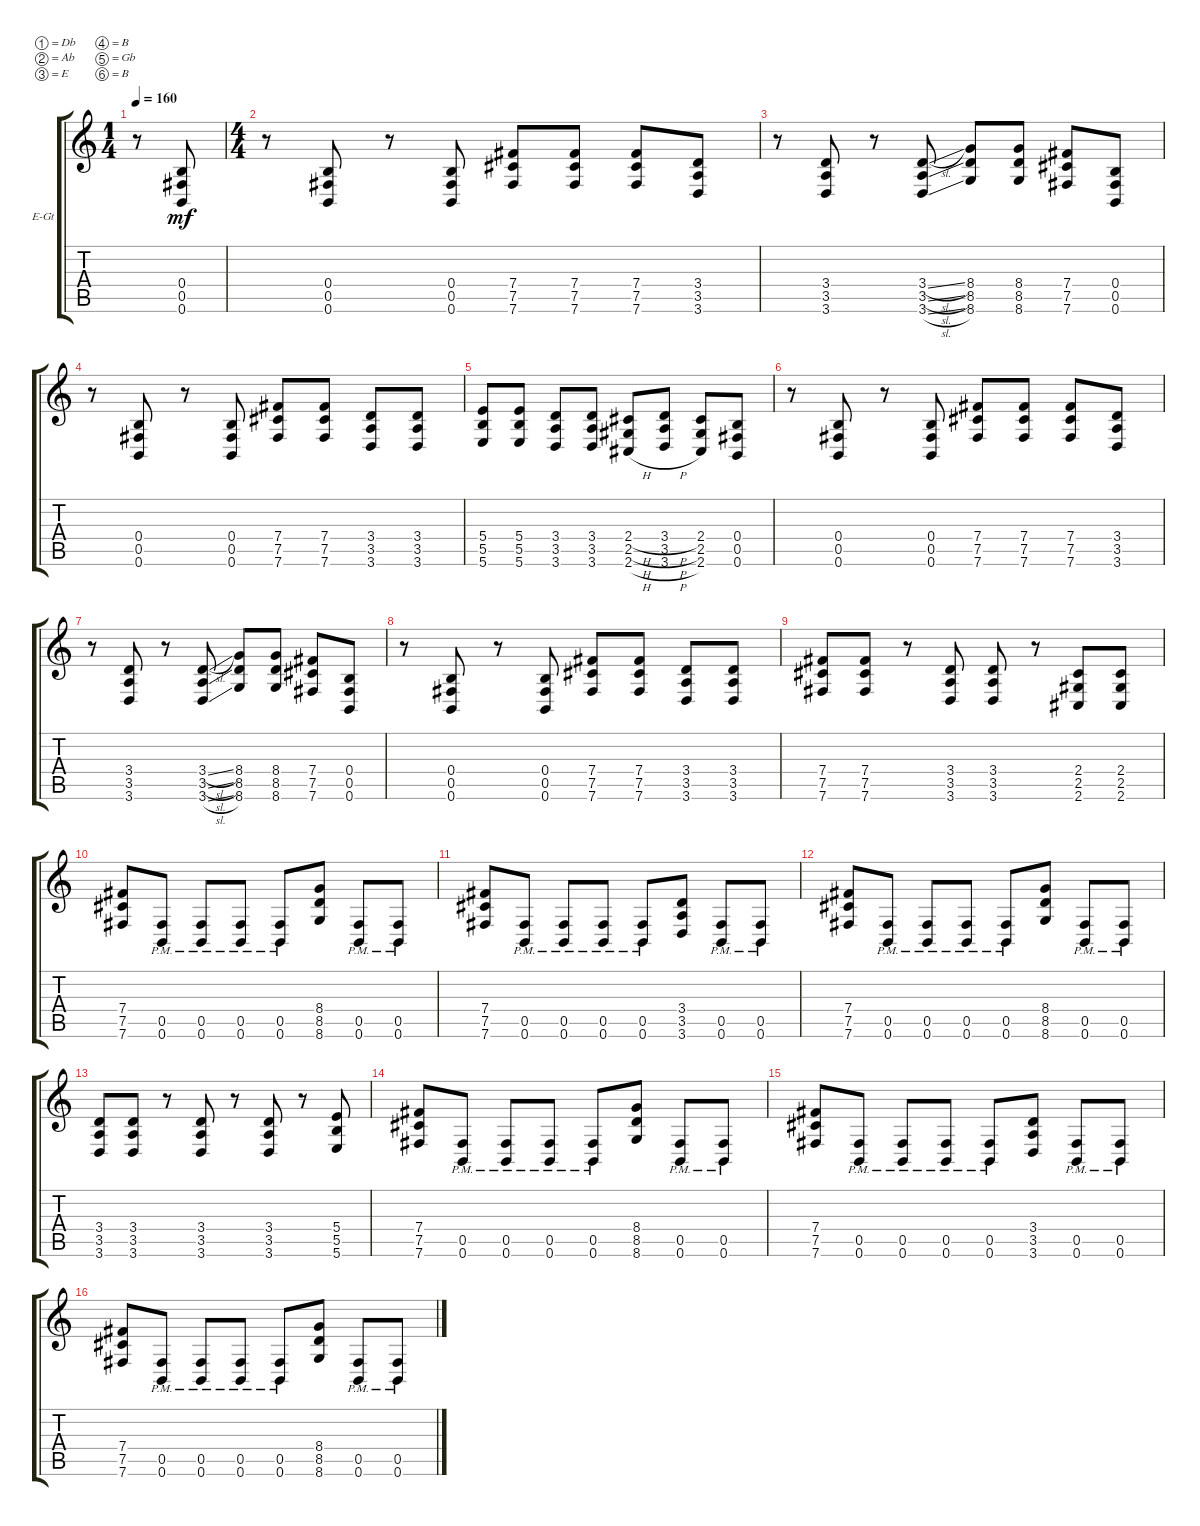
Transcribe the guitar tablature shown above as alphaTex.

\defaultSystemsLayout 4
\bracketExtendMode groupsimilarinstruments
\firstSystemTrackNameOrientation horizontal
\otherSystemsTrackNameOrientation horizontal
\track ("Electric Guitar" "E-Gt") {instrument distortionguitar}
\staff {score tabs}
\tuning (Db4 Ab3 E3 B2 Gb2 B1)
\ts (1 4)
\ac
\tempo 160
\clef g2
\ks c
r.8{dy mf instrument distortionguitar} (0.4 0.5 0.6).8 |
\ts (4 4)
r.8 (0.4 0.5 0.6).8 r.8 (0.4 0.5 0.6).8 (7.6 7.5 7.4).8 (7.4 7.5 7.6).8 (7.6 7.5 7.4).8 (3.4 3.5 3.6).8 |
r.8 (3.4 3.5 3.6).8 r.8 (3.6{sl} 3.5{sl} 3.4{sl}).8 (8.4 8.5 8.6).8 (8.6 8.5 8.4).8 (7.4 7.5 7.6).8 (0.6 0.5 0.4).8 |
r.8 (0.4 0.5 0.6).8 r.8 (0.4 0.5 0.6).8 (7.6 7.5 7.4).8 (7.4 7.5 7.6).8 (3.6 3.5 3.4).8 (3.4 3.5 3.6).8 |
(5.6 5.5 5.4).8 (5.4 5.5 5.6).8 (3.6 3.5 3.4).8 (3.6 3.5 3.4).8 (2.4{h} 2.5{h} 2.6{h}).8 (3.6{h} 3.5{h} 3.4{h}).8 (2.4 2.5 2.6).8 (0.6 0.5 0.4).8 |
r.8 (0.4 0.5 0.6).8 r.8 (0.4 0.5 0.6).8 (7.6 7.5 7.4).8 (7.4 7.5 7.6).8 (7.6 7.5 7.4).8 (3.4 3.5 3.6).8 |
r.8 (3.4 3.5 3.6).8 r.8 (3.6{sl} 3.5{sl} 3.4{sl}).8 (8.4 8.5 8.6).8 (8.6 8.5 8.4).8 (7.4 7.5 7.6).8 (0.6 0.5 0.4).8 |
r.8 (0.4 0.5 0.6).8 r.8 (0.4 0.5 0.6).8 (7.6 7.5 7.4).8 (7.4 7.5 7.6).8 (3.6 3.5 3.4).8 (3.4 3.5 3.6).8 |
(7.6 7.5 7.4).8 (7.4 7.5 7.6).8 r.8 (3.6 3.5 3.4).8 (3.4 3.5 3.6).8 r.8 (2.4 2.5 2.6).8 (2.6 2.5 2.4).8 |
(7.4 7.5 7.6).8 (0.6{pm} 0.5{pm}).8 (0.5{pm} 0.6{pm}).8 (0.6{pm} 0.5{pm}).8 (0.5{pm} 0.6{pm}).8 (8.6 8.5 8.4).8 (0.5{pm} 0.6{pm}).8 (0.6{pm} 0.5{pm}).8 |
(7.4 7.5 7.6).8 (0.6{pm} 0.5{pm}).8 (0.5{pm} 0.6{pm}).8 (0.6{pm} 0.5{pm}).8 (0.5{pm} 0.6{pm}).8 (3.6 3.5 3.4).8 (0.5{pm} 0.6{pm}).8 (0.6{pm} 0.5{pm}).8 |
(7.4 7.5 7.6).8 (0.6{pm} 0.5{pm}).8 (0.5{pm} 0.6{pm}).8 (0.6{pm} 0.5{pm}).8 (0.5{pm} 0.6{pm}).8 (8.6 8.5 8.4).8 (0.5{pm} 0.6{pm}).8 (0.6{pm} 0.5{pm}).8 |
(3.4 3.5 3.6).8 (3.6 3.5 3.4).8 r.8 (3.4 3.5 3.6).8 r.8 (3.6 3.5 3.4).8 r.8 (5.4 5.5 5.6).8 |
(7.4 7.5 7.6).8 (0.6{pm} 0.5{pm}).8 (0.5{pm} 0.6{pm}).8 (0.6{pm} 0.5{pm}).8 (0.5{pm} 0.6{pm}).8 (8.6 8.5 8.4).8 (0.5{pm} 0.6{pm}).8 (0.6{pm} 0.5{pm}).8 |
(7.4 7.5 7.6).8 (0.6{pm} 0.5{pm}).8 (0.5{pm} 0.6{pm}).8 (0.6{pm} 0.5{pm}).8 (0.5{pm} 0.6{pm}).8 (3.6 3.5 3.4).8 (0.5{pm} 0.6{pm}).8 (0.6{pm} 0.5{pm}).8 |
(7.4 7.5 7.6).8 (0.6{pm} 0.5{pm}).8 (0.5{pm} 0.6{pm}).8 (0.6{pm} 0.5{pm}).8 (0.5{pm} 0.6{pm}).8 (8.6 8.5 8.4).8 (0.5{pm} 0.6{pm}).8 (0.6{pm} 0.5{pm}).8
